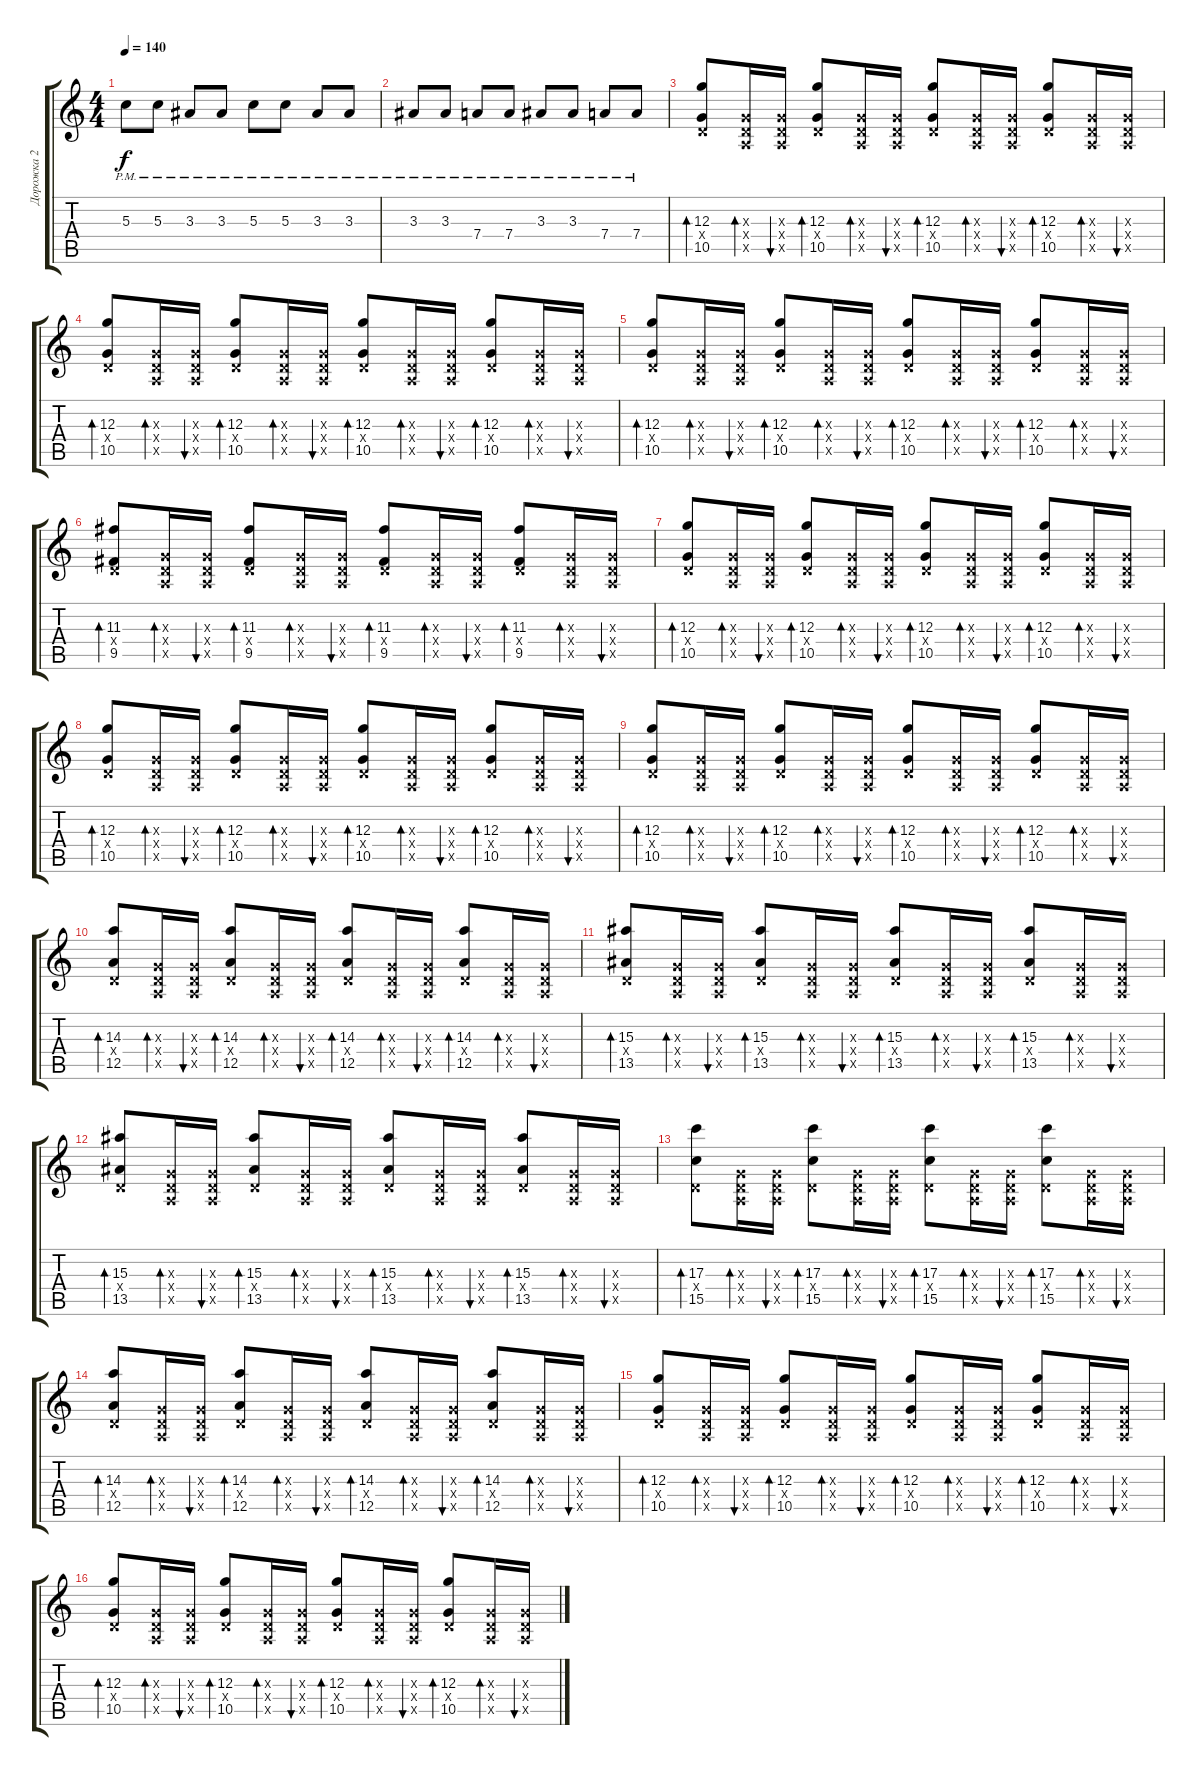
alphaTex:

\track ("Дорожка 2" "Дорожка 2") {instrument acousticguitarsteel}
\staff {score tabs}
\tuning (E4 B3 G3 D3 A2 E2) {hide}
\ts (4 4)
\tempo 140
\clef g2
\ks c
5.3{pm}.8{dy f} 5.3{pm}.8 3.3{pm}.8 3.3{pm}.8 5.3{pm}.8 5.3{pm}.8 3.3{pm}.8 3.3{pm}.8 |
3.3{pm}.8 3.3{pm}.8 7.4{pm}.8 7.4{pm}.8 3.3{pm}.8 3.3{pm}.8 7.4{pm}.8 7.4{pm}.8 |
(12.3 0.4{x} 10.5).8{bd 60} (0.3{x} 0.4{x} 0.5{x}).16{bd 60} (0.3{x} 0.4{x} 0.5{x}).16{bu 60} (12.3 0.4{x} 10.5).8{bd 60} (0.3{x} 0.4{x} 0.5{x}).16{bd 60} (0.3{x} 0.4{x} 0.5{x}).16{bu 60} (12.3 0.4{x} 10.5).8{bd 60} (0.3{x} 0.4{x} 0.5{x}).16{bd 60} (0.3{x} 0.4{x} 0.5{x}).16{bu 60} (12.3 0.4{x} 10.5).8{bd 60} (0.3{x} 0.4{x} 0.5{x}).16{bd 60} (0.3{x} 0.4{x} 0.5{x}).16{bu 60} |
(12.3 0.4{x} 10.5).8{bd 60} (0.3{x} 0.4{x} 0.5{x}).16{bd 60} (0.3{x} 0.4{x} 0.5{x}).16{bu 60} (12.3 0.4{x} 10.5).8{bd 60} (0.3{x} 0.4{x} 0.5{x}).16{bd 60} (0.3{x} 0.4{x} 0.5{x}).16{bu 60} (12.3 0.4{x} 10.5).8{bd 60} (0.3{x} 0.4{x} 0.5{x}).16{bd 60} (0.3{x} 0.4{x} 0.5{x}).16{bu 60} (12.3 0.4{x} 10.5).8{bd 60} (0.3{x} 0.4{x} 0.5{x}).16{bd 60} (0.3{x} 0.4{x} 0.5{x}).16{bu 60} |
(12.3 0.4{x} 10.5).8{bd 60} (0.3{x} 0.4{x} 0.5{x}).16{bd 60} (0.3{x} 0.4{x} 0.5{x}).16{bu 60} (12.3 0.4{x} 10.5).8{bd 60} (0.3{x} 0.4{x} 0.5{x}).16{bd 60} (0.3{x} 0.4{x} 0.5{x}).16{bu 60} (12.3 0.4{x} 10.5).8{bd 60} (0.3{x} 0.4{x} 0.5{x}).16{bd 60} (0.3{x} 0.4{x} 0.5{x}).16{bu 60} (12.3 0.4{x} 10.5).8{bd 60} (0.3{x} 0.4{x} 0.5{x}).16{bd 60} (0.3{x} 0.4{x} 0.5{x}).16{bu 60} |
(11.3 0.4{x} 9.5).8{bd 60} (0.3{x} 0.4{x} 0.5{x}).16{bd 60} (0.3{x} 0.4{x} 0.5{x}).16{bu 60} (11.3 0.4{x} 9.5).8{bd 60} (0.3{x} 0.4{x} 0.5{x}).16{bd 60} (0.3{x} 0.4{x} 0.5{x}).16{bu 60} (11.3 0.4{x} 9.5).8{bd 60} (0.3{x} 0.4{x} 0.5{x}).16{bd 60} (0.3{x} 0.4{x} 0.5{x}).16{bu 60} (11.3 0.4{x} 9.5).8{bd 60} (0.3{x} 0.4{x} 0.5{x}).16{bd 60} (0.3{x} 0.4{x} 0.5{x}).16{bu 60} |
(12.3 0.4{x} 10.5).8{bd 60} (0.3{x} 0.4{x} 0.5{x}).16{bd 60} (0.3{x} 0.4{x} 0.5{x}).16{bu 60} (12.3 0.4{x} 10.5).8{bd 60} (0.3{x} 0.4{x} 0.5{x}).16{bd 60} (0.3{x} 0.4{x} 0.5{x}).16{bu 60} (12.3 0.4{x} 10.5).8{bd 60} (0.3{x} 0.4{x} 0.5{x}).16{bd 60} (0.3{x} 0.4{x} 0.5{x}).16{bu 60} (12.3 0.4{x} 10.5).8{bd 60} (0.3{x} 0.4{x} 0.5{x}).16{bd 60} (0.3{x} 0.4{x} 0.5{x}).16{bu 60} |
(12.3 0.4{x} 10.5).8{bd 60} (0.3{x} 0.4{x} 0.5{x}).16{bd 60} (0.3{x} 0.4{x} 0.5{x}).16{bu 60} (12.3 0.4{x} 10.5).8{bd 60} (0.3{x} 0.4{x} 0.5{x}).16{bd 60} (0.3{x} 0.4{x} 0.5{x}).16{bu 60} (12.3 0.4{x} 10.5).8{bd 60} (0.3{x} 0.4{x} 0.5{x}).16{bd 60} (0.3{x} 0.4{x} 0.5{x}).16{bu 60} (12.3 0.4{x} 10.5).8{bd 60} (0.3{x} 0.4{x} 0.5{x}).16{bd 60} (0.3{x} 0.4{x} 0.5{x}).16{bu 60} |
(12.3 0.4{x} 10.5).8{bd 60} (0.3{x} 0.4{x} 0.5{x}).16{bd 60} (0.3{x} 0.4{x} 0.5{x}).16{bu 60} (12.3 0.4{x} 10.5).8{bd 60} (0.3{x} 0.4{x} 0.5{x}).16{bd 60} (0.3{x} 0.4{x} 0.5{x}).16{bu 60} (12.3 0.4{x} 10.5).8{bd 60} (0.3{x} 0.4{x} 0.5{x}).16{bd 60} (0.3{x} 0.4{x} 0.5{x}).16{bu 60} (12.3 0.4{x} 10.5).8{bd 60} (0.3{x} 0.4{x} 0.5{x}).16{bd 60} (0.3{x} 0.4{x} 0.5{x}).16{bu 60} |
(14.3 0.4{x} 12.5).8{bd 60} (0.3{x} 0.4{x} 0.5{x}).16{bd 60} (0.3{x} 0.4{x} 0.5{x}).16{bu 60} (14.3 0.4{x} 12.5).8{bd 60} (0.3{x} 0.4{x} 0.5{x}).16{bd 60} (0.3{x} 0.4{x} 0.5{x}).16{bu 60} (14.3 0.4{x} 12.5).8{bd 60} (0.3{x} 0.4{x} 0.5{x}).16{bd 60} (0.3{x} 0.4{x} 0.5{x}).16{bu 60} (14.3 0.4{x} 12.5).8{bd 60} (0.3{x} 0.4{x} 0.5{x}).16{bd 60} (0.3{x} 0.4{x} 0.5{x}).16{bu 60} |
(15.3 0.4{x} 13.5).8{bd 60} (0.3{x} 0.4{x} 0.5{x}).16{bd 60} (0.3{x} 0.4{x} 0.5{x}).16{bu 60} (15.3 0.4{x} 13.5).8{bd 60} (0.3{x} 0.4{x} 0.5{x}).16{bd 60} (0.3{x} 0.4{x} 0.5{x}).16{bu 60} (15.3 0.4{x} 13.5).8{bd 60} (0.3{x} 0.4{x} 0.5{x}).16{bd 60} (0.3{x} 0.4{x} 0.5{x}).16{bu 60} (15.3 0.4{x} 13.5).8{bd 60} (0.3{x} 0.4{x} 0.5{x}).16{bd 60} (0.3{x} 0.4{x} 0.5{x}).16{bu 60} |
(15.3 0.4{x} 13.5).8{bd 60} (0.3{x} 0.4{x} 0.5{x}).16{bd 60} (0.3{x} 0.4{x} 0.5{x}).16{bu 60} (15.3 0.4{x} 13.5).8{bd 60} (0.3{x} 0.4{x} 0.5{x}).16{bd 60} (0.3{x} 0.4{x} 0.5{x}).16{bu 60} (15.3 0.4{x} 13.5).8{bd 60} (0.3{x} 0.4{x} 0.5{x}).16{bd 60} (0.3{x} 0.4{x} 0.5{x}).16{bu 60} (15.3 0.4{x} 13.5).8{bd 60} (0.3{x} 0.4{x} 0.5{x}).16{bd 60} (0.3{x} 0.4{x} 0.5{x}).16{bu 60} |
(17.3 0.4{x} 15.5).8{bd 60} (0.3{x} 0.4{x} 0.5{x}).16{bd 60} (0.3{x} 0.4{x} 0.5{x}).16{bu 60} (17.3 0.4{x} 15.5).8{bd 60} (0.3{x} 0.4{x} 0.5{x}).16{bd 60} (0.3{x} 0.4{x} 0.5{x}).16{bu 60} (17.3 0.4{x} 15.5).8{bd 60} (0.3{x} 0.4{x} 0.5{x}).16{bd 60} (0.3{x} 0.4{x} 0.5{x}).16{bu 60} (17.3 0.4{x} 15.5).8{bd 60} (0.3{x} 0.4{x} 0.5{x}).16{bd 60} (0.3{x} 0.4{x} 0.5{x}).16{bu 60} |
(14.3 0.4{x} 12.5).8{bd 60} (0.3{x} 0.4{x} 0.5{x}).16{bd 60} (0.3{x} 0.4{x} 0.5{x}).16{bu 60} (14.3 0.4{x} 12.5).8{bd 60} (0.3{x} 0.4{x} 0.5{x}).16{bd 60} (0.3{x} 0.4{x} 0.5{x}).16{bu 60} (14.3 0.4{x} 12.5).8{bd 60} (0.3{x} 0.4{x} 0.5{x}).16{bd 60} (0.3{x} 0.4{x} 0.5{x}).16{bu 60} (14.3 0.4{x} 12.5).8{bd 60} (0.3{x} 0.4{x} 0.5{x}).16{bd 60} (0.3{x} 0.4{x} 0.5{x}).16{bu 60} |
(12.3 0.4{x} 10.5).8{bd 60} (0.3{x} 0.4{x} 0.5{x}).16{bd 60} (0.3{x} 0.4{x} 0.5{x}).16{bu 60} (12.3 0.4{x} 10.5).8{bd 60} (0.3{x} 0.4{x} 0.5{x}).16{bd 60} (0.3{x} 0.4{x} 0.5{x}).16{bu 60} (12.3 0.4{x} 10.5).8{bd 60} (0.3{x} 0.4{x} 0.5{x}).16{bd 60} (0.3{x} 0.4{x} 0.5{x}).16{bu 60} (12.3 0.4{x} 10.5).8{bd 60} (0.3{x} 0.4{x} 0.5{x}).16{bd 60} (0.3{x} 0.4{x} 0.5{x}).16{bu 60} |
(12.3 0.4{x} 10.5).8{bd 60} (0.3{x} 0.4{x} 0.5{x}).16{bd 60} (0.3{x} 0.4{x} 0.5{x}).16{bu 60} (12.3 0.4{x} 10.5).8{bd 60} (0.3{x} 0.4{x} 0.5{x}).16{bd 60} (0.3{x} 0.4{x} 0.5{x}).16{bu 60} (12.3 0.4{x} 10.5).8{bd 60} (0.3{x} 0.4{x} 0.5{x}).16{bd 60} (0.3{x} 0.4{x} 0.5{x}).16{bu 60} (12.3 0.4{x} 10.5).8{bd 60} (0.3{x} 0.4{x} 0.5{x}).16{bd 60} (0.3{x} 0.4{x} 0.5{x}).16{bu 60}
